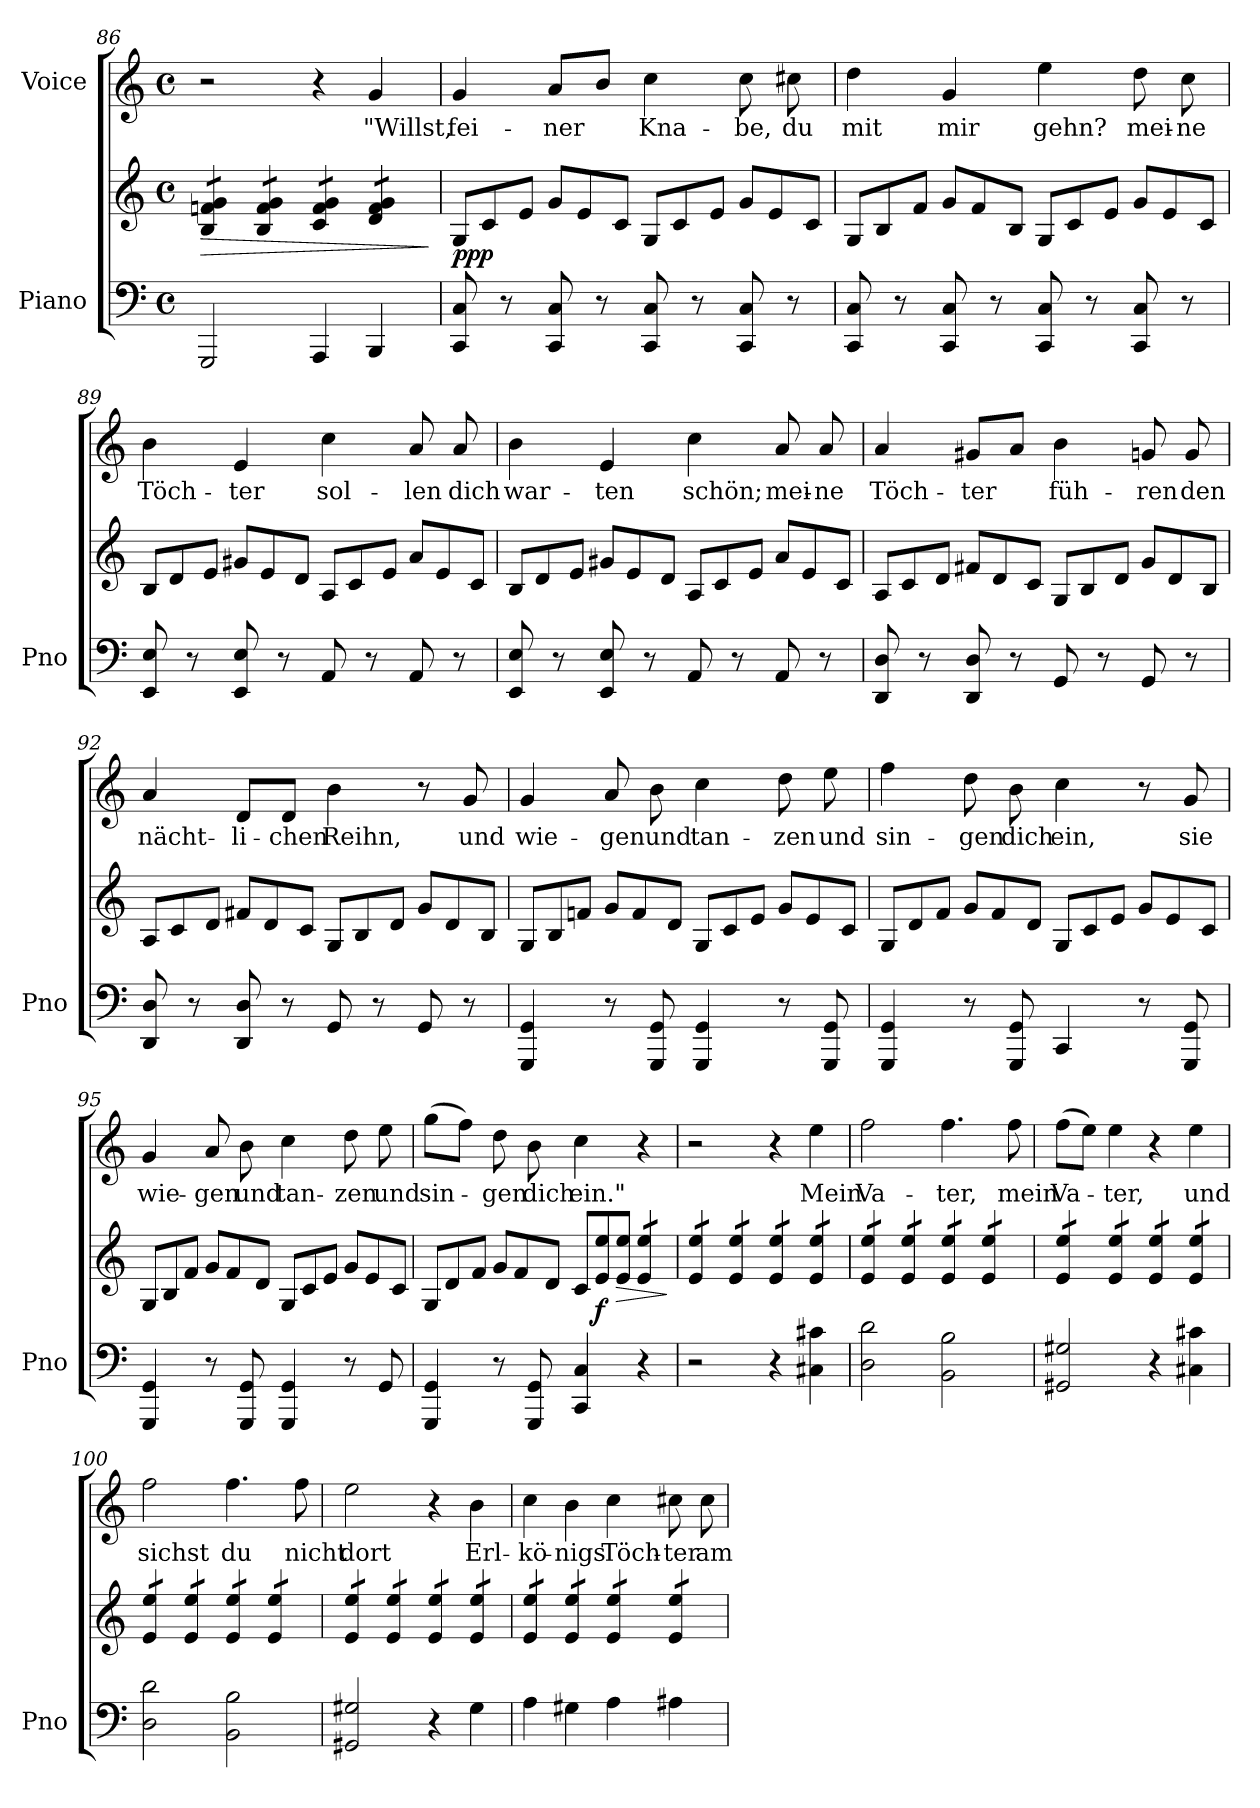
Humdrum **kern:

**kern	**kern	**dynam	**kern	**text
*part2	*part2	*part2	*part1	*part1
*staff3	*staff2	*staff2/3	*staff1	*staff1
*I"Piano	*	*	*I"Voice	*
*I'Pno	*	*	*	*
*clefF4	*clefG2	*	*clefG2	*
*k[]	*k[]	*	*k[]	*
*M4/4	*M4/4	*	*M4/4	*
*met(c)	*met(c)	*	*met(c)	*
=86	=86	=86	=86	=86
!	!	!LO:HP:b	!	!
*	*tremolo	*	*	*
2GGG/	12B/ 12fn/ 12g/L	>	2r	.
.	12B/ 12fn/ 12g/	.	.	.
.	12B/ 12fn/ 12g/J	.	.	.
.	12B/ 12f/ 12g/L	.	.	.
.	12B/ 12f/ 12g/	.	.	.
.	12B/ 12f/ 12g/J	.	.	.
4AAA/	12c/ 12f/ 12g/L	.	4r	.
.	12c/ 12f/ 12g/	.	.	.
.	12c/ 12f/ 12g/J	.	.	.
!	!	!	!	!LO:LY:b
4BBB/	12d/ 12f/ 12g/L	.	4g/	"Willst,
.	12d/ 12f/ 12g/	.	.	.
.	12d/ 12f/ 12g/J	.	.	.
*	*Xtremolo	*	*	*
.	.	]	.	.
!!LO:LB:g=z
=87	=87	=87	=87	=87
*	*Xtuplet	*	*	*
!	!	!LO:DY:b	!	!LO:LY:b
8CC/ 8C/	12G/L	ppp	4g/	fei-
.	12c/	.	.	.
8r	.	.	.	.
.	12e/J	.	.	.
!	!	!	!	!LO:LY:b
8CC/ 8C/	12g/L	.	8a/L	-ner
.	12e/	.	.	.
8r	.	.	8b/J	.
.	12c/J	.	.	.
!	!	!	!	!LO:LY:b
8CC/ 8C/	12G/L	.	4cc\	Kna-
.	12c/	.	.	.
8r	.	.	.	.
.	12e/J	.	.	.
!	!	!	!	!LO:LY:b
8CC/ 8C/	12g/L	.	8cc\	-be,
.	12e/	.	.	.
!	!	!	!	!LO:LY:b
8r	.	.	8cc#X\	du
.	12c/J	.	.	.
=88	=88	=88	=88	=88
!	!	!	!	!LO:LY:b
8CC/ 8C/	12G/L	.	4dd\	mit
.	12B/	.	.	.
8r	.	.	.	.
.	12f/J	.	.	.
!	!	!	!	!LO:LY:b
8CC/ 8C/	12g/L	.	4g/	mir
.	12f/	.	.	.
8r	.	.	.	.
.	12B/J	.	.	.
!	!	!	!	!LO:LY:b
8CC/ 8C/	12G/L	.	4ee\	gehn?
.	12c/	.	.	.
8r	.	.	.	.
.	12e/J	.	.	.
!	!	!	!	!LO:LY:b
8CC/ 8C/	12g/L	.	8dd\	mei-
.	12e/	.	.	.
!	!	!	!	!LO:LY:b
8r	.	.	8cc\	-ne
.	12c/J	.	.	.
=89	=89	=89	=89	=89
!	!	!	!	!LO:LY:b
8EE/ 8E/	12B/L	.	4b\	Töch-
.	12d/	.	.	.
8r	.	.	.	.
.	12e/J	.	.	.
!	!	!	!	!LO:LY:b
8EE/ 8E/	12g#X/L	.	4e/	-ter
.	12e/	.	.	.
8r	.	.	.	.
.	12d/J	.	.	.
!	!	!	!	!LO:LY:b
8AA/	12A/L	.	4cc\	sol-
.	12c/	.	.	.
8r	.	.	.	.
.	12e/J	.	.	.
!	!	!	!	!LO:LY:b
8AA/	12a/L	.	8a/	-len
.	12e/	.	.	.
!	!	!	!	!LO:LY:b
8r	.	.	8a/	dich
.	12c/J	.	.	.
!!LO:LB:g=z
=90	=90	=90	=90	=90
!	!	!	!	!LO:LY:b
8EE/ 8E/	12B/L	.	4b\	war-
.	12d/	.	.	.
8r	.	.	.	.
.	12e/J	.	.	.
!	!	!	!	!LO:LY:b
8EE/ 8E/	12g#X/L	.	4e/	-ten
.	12e/	.	.	.
8r	.	.	.	.
.	12d/J	.	.	.
!	!	!	!	!LO:LY:b
8AA/	12A/L	.	4cc\	schön;
.	12c/	.	.	.
8r	.	.	.	.
.	12e/J	.	.	.
!	!	!	!	!LO:LY:b
8AA/	12a/L	.	8a/	mei-
.	12e/	.	.	.
!	!	!	!	!LO:LY:b
8r	.	.	8a/	-ne
.	12c/J	.	.	.
=91	=91	=91	=91	=91
!	!	!	!	!LO:LY:b
8DD/ 8D/	12A/L	.	4a/	Töch-
.	12c/	.	.	.
8r	.	.	.	.
.	12d/J	.	.	.
!	!	!	!	!LO:LY:b
8DD/ 8D/	12f#X/L	.	8g#X/L	-ter
.	12d/	.	.	.
8r	.	.	8a/J	.
.	12c/J	.	.	.
!	!	!	!	!LO:LY:b
8GG/	12G/L	.	4b\	füh-
.	12B/	.	.	.
8r	.	.	.	.
.	12d/J	.	.	.
!	!	!	!	!LO:LY:b
8GG/	12g/L	.	8gn/	-ren
.	12d/	.	.	.
!	!	!	!	!LO:LY:b
8r	.	.	8g/	den
.	12B/J	.	.	.
=92	=92	=92	=92	=92
!	!	!	!	!LO:LY:b
8DD/ 8D/	12A/L	.	4a/	nächt-
.	12c/	.	.	.
8r	.	.	.	.
.	12d/J	.	.	.
!	!	!	!	!LO:LY:b
8DD/ 8D/	12f#X/L	.	8d/L	-li-
.	12d/	.	.	.
!	!	!	!	!LO:LY:b
8r	.	.	8d/J	-chen
.	12c/J	.	.	.
!	!	!	!	!LO:LY:b
8GG/	12G/L	.	4b\	Reihn,
.	12B/	.	.	.
8r	.	.	.	.
.	12d/J	.	.	.
8GG/	12g/L	.	8r	.
.	12d/	.	.	.
!	!	!	!	!LO:LY:b
8r	.	.	8g/	und
.	12B/J	.	.	.
!!LO:PB:g=z
=93	=93	=93	=93	=93
!	!	!	!	!LO:LY:b
4GGG/ 4GG/	12G/L	.	4g/	wie-
.	12B/	.	.	.
.	12fn/J	.	.	.
!	!	!	!	!LO:LY:b
8r	12g/L	.	8a/	-gen
.	12f/	.	.	.
!	!	!	!	!LO:LY:b
8GGG/ 8GG/	.	.	8b\	und
.	12d/J	.	.	.
!	!	!	!	!LO:LY:b
4GGG/ 4GG/	12G/L	.	4cc\	tan-
.	12c/	.	.	.
.	12e/J	.	.	.
!	!	!	!	!LO:LY:b
8r	12g/L	.	8dd\	-zen
.	12e/	.	.	.
!	!	!	!	!LO:LY:b
8GGG/ 8GG/	.	.	8ee\	und
.	12c/J	.	.	.
=94	=94	=94	=94	=94
!	!	!	!	!LO:LY:b
4GGG/ 4GG/	12G/L	.	4ff\	sin-
.	12d/	.	.	.
.	12f/J	.	.	.
!	!	!	!	!LO:LY:b
8r	12g/L	.	8dd\	-gen
.	12f/	.	.	.
!	!	!	!	!LO:LY:b
8GGG/ 8GG/	.	.	8b\	dich
.	12d/J	.	.	.
!	!	!	!	!LO:LY:b
4CC/	12G/L	.	4cc\	ein,
.	12c/	.	.	.
.	12e/J	.	.	.
8r	12g/L	.	8r	.
.	12e/	.	.	.
!	!	!	!	!LO:LY:b
8GGG/ 8GG/	.	.	8g/	sie
.	12c/J	.	.	.
=95	=95	=95	=95	=95
!	!	!	!	!LO:LY:b
4GGG/ 4GG/	12G/L	.	4g/	wie-
.	12B/	.	.	.
.	12f/J	.	.	.
!	!	!	!	!LO:LY:b
8r	12g/L	.	8a/	-gen
.	12f/	.	.	.
!	!	!	!	!LO:LY:b
8GGG/ 8GG/	.	.	8b\	und
.	12d/J	.	.	.
!	!	!	!	!LO:LY:b
4GGG/ 4GG/	12G/L	.	4cc\	tan-
.	12c/	.	.	.
.	12e/J	.	.	.
!	!	!	!	!LO:LY:b
8r	12g/L	.	8dd\	-zen
.	12e/	.	.	.
!	!	!	!	!LO:LY:b
8GG/	.	.	8ee\	und
.	12c/J	.	.	.
=96	=96	=96	=96	=96
!	!	!	!	!LO:LY:b
4GGG/ 4GG/	12G/L	.	(>8gg\L	-sin-
.	12d/	.	.	.
.	.	.	8ff\J)	.
.	12f/J	.	.	.
!	!	!	!	!LO:LY:b
8r	12g/L	.	8dd\	-gen
.	12f/	.	.	.
!	!	!	!	!LO:LY:b
8GGG/ 8GG/	.	.	8b\	dich
.	12d/J	.	.	.
!	!	!	!	!LO:LY:b
4CC/ 4C/	12c/L	.	4cc\	ein."
!	!	!LO:DY:b	!	!
.	12e/ 12ee/	f	.	.
!	!	!LO:HP:b	!	!
.	12e/ 12ee/J	>	.	.
*	*tremolo	*	*	*
4r	12e/ 12ee/L	.	4r	.
.	12e/ 12ee/	.	.	.
.	12e/ 12ee/J	.	.	.
.	.	]	.	.
!!LO:LB:g=z
=97	=97	=97	=97	=97
2r	12e/ 12ee/L	.	2r	.
.	12e/ 12ee/	.	.	.
.	12e/ 12ee/J	.	.	.
.	12e/ 12ee/L	.	.	.
.	12e/ 12ee/	.	.	.
.	12e/ 12ee/J	.	.	.
4r	12e/ 12ee/L	.	4r	.
.	12e/ 12ee/	.	.	.
.	12e/ 12ee/J	.	.	.
!	!	!	!	!LO:LY:b
4C#X\ 4c#X\	12e/ 12ee/L	.	4ee\	Mein
.	12e/ 12ee/	.	.	.
.	12e/ 12ee/J	.	.	.
=98	=98	=98	=98	=98
!	!	!	!	!LO:LY:b
2D\ 2d\	12e/ 12ee/L	.	2ff\	Va-
.	12e/ 12ee/	.	.	.
.	12e/ 12ee/J	.	.	.
.	12e/ 12ee/L	.	.	.
.	12e/ 12ee/	.	.	.
.	12e/ 12ee/J	.	.	.
!	!	!	!	!LO:LY:b
2BB\ 2B\	12e/ 12ee/L	.	4.ff\	-ter,
.	12e/ 12ee/	.	.	.
.	12e/ 12ee/J	.	.	.
.	12e/ 12ee/L	.	.	.
.	12e/ 12ee/	.	.	.
!	!	!	!	!LO:LY:b
.	.	.	8ff\	mein
.	12e/ 12ee/J	.	.	.
=99	=99	=99	=99	=99
!	!	!	!	!LO:LY:b
2GG#X/ 2G#X/	12e/ 12ee/L	.	(>8ff\L	Va-
.	12e/ 12ee/	.	.	.
.	.	.	8ee\J)	.
.	12e/ 12ee/J	.	.	.
!	!	!	!	!LO:LY:b
.	12e/ 12ee/L	.	4ee\	-ter,
.	12e/ 12ee/	.	.	.
.	12e/ 12ee/J	.	.	.
4r	12e/ 12ee/L	.	4r	.
.	12e/ 12ee/	.	.	.
.	12e/ 12ee/J	.	.	.
!	!	!	!	!LO:LY:b
4C#X\ 4c#X\	12e/ 12ee/L	.	4ee\	und
.	12e/ 12ee/	.	.	.
.	12e/ 12ee/J	.	.	.
=100	=100	=100	=100	=100
!	!	!	!	!LO:LY:b
2D\ 2d\	12e/ 12ee/L	.	2ff\	sichst
.	12e/ 12ee/	.	.	.
.	12e/ 12ee/J	.	.	.
.	12e/ 12ee/L	.	.	.
.	12e/ 12ee/	.	.	.
.	12e/ 12ee/J	.	.	.
!	!	!	!	!LO:LY:b
2BB\ 2B\	12e/ 12ee/L	.	4.ff\	du
.	12e/ 12ee/	.	.	.
.	12e/ 12ee/J	.	.	.
.	12e/ 12ee/L	.	.	.
.	12e/ 12ee/	.	.	.
!	!	!	!	!LO:LY:b
.	.	.	8ff\	nicht
.	12e/ 12ee/J	.	.	.
=101	=101	=101	=101	=101
!	!	!	!	!LO:LY:b
2GG#X/ 2G#X/	12e/ 12ee/L	.	2ee\	dort
.	12e/ 12ee/	.	.	.
.	12e/ 12ee/J	.	.	.
.	12e/ 12ee/L	.	.	.
.	12e/ 12ee/	.	.	.
.	12e/ 12ee/J	.	.	.
4r	12e/ 12ee/L	.	4r	.
.	12e/ 12ee/	.	.	.
.	12e/ 12ee/J	.	.	.
!	!	!	!	!LO:LY:b
4G#\	12e/ 12ee/L	.	4b\	Erl-
.	12e/ 12ee/	.	.	.
.	12e/ 12ee/J	.	.	.
=102	=102	=102	=102	=102
!	!	!	!	!LO:LY:b
4A\	12e/ 12ee/L	.	4cc\	-kö-
.	12e/ 12ee/	.	.	.
.	12e/ 12ee/J	.	.	.
!	!	!	!	!LO:LY:b
4G#X\	12e/ 12ee/L	.	4b\	-nigs
.	12e/ 12ee/	.	.	.
.	12e/ 12ee/J	.	.	.
!	!	!	!	!LO:LY:b
4A\	12e/ 12ee/L	.	4cc\	Töch-
.	12e/ 12ee/	.	.	.
.	12e/ 12ee/J	.	.	.
!	!	!	!	!LO:LY:b
4A#X\	12e/ 12ee/L	.	8cc#X\	-ter
.	12e/ 12ee/	.	.	.
!	!	!	!	!LO:LY:b
.	.	.	8cc#\	am
.	12e/ 12ee/J	.	.	.
*	*Xtremolo	*	*	*
=	=	=	=	=
*-	*-	*-	*-	*-
